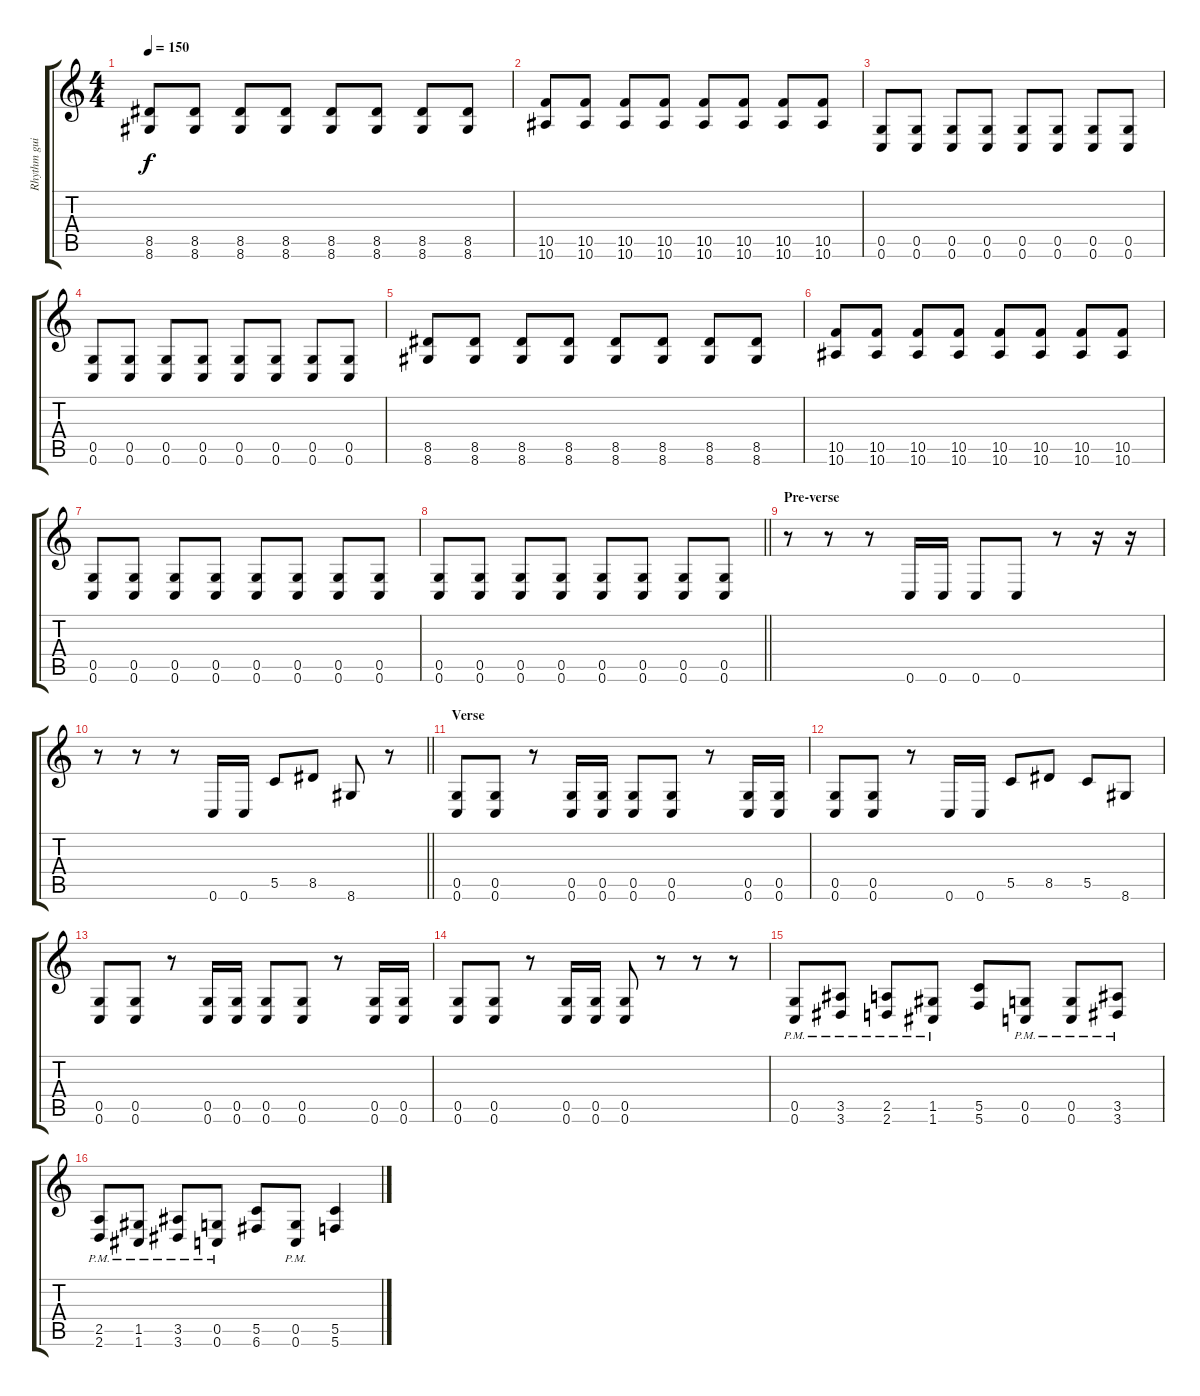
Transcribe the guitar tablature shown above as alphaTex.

\track ("Rhythm guitar" "Rhythm gui") {instrument distortionguitar}
\staff {score tabs}
\tuning (D4 A3 F3 C3 G2 C2) {hide}
\ts (4 4)
\tempo 150
\clef g2
\ks c
(8.5 8.6).8{dy f} (8.5 8.6).8 (8.5 8.6).8 (8.5 8.6).8 (8.5 8.6).8 (8.5 8.6).8 (8.5 8.6).8 (8.5 8.6).8 |
(10.5 10.6).8 (10.5 10.6).8 (10.5 10.6).8 (10.5 10.6).8 (10.5 10.6).8 (10.5 10.6).8 (10.5 10.6).8 (10.5 10.6).8 |
(0.5 0.6).8 (0.5 0.6).8 (0.5 0.6).8 (0.5 0.6).8 (0.5 0.6).8 (0.5 0.6).8 (0.5 0.6).8 (0.5 0.6).8 |
(0.5 0.6).8 (0.5 0.6).8 (0.5 0.6).8 (0.5 0.6).8 (0.5 0.6).8 (0.5 0.6).8 (0.5 0.6).8 (0.5 0.6).8 |
(8.5 8.6).8 (8.5 8.6).8 (8.5 8.6).8 (8.5 8.6).8 (8.5 8.6).8 (8.5 8.6).8 (8.5 8.6).8 (8.5 8.6).8 |
(10.5 10.6).8 (10.5 10.6).8 (10.5 10.6).8 (10.5 10.6).8 (10.5 10.6).8 (10.5 10.6).8 (10.5 10.6).8 (10.5 10.6).8 |
(0.5 0.6).8 (0.5 0.6).8 (0.5 0.6).8 (0.5 0.6).8 (0.5 0.6).8 (0.5 0.6).8 (0.5 0.6).8 (0.5 0.6).8 |
\barLineRight lightlight
(0.5 0.6).8 (0.5 0.6).8 (0.5 0.6).8 (0.5 0.6).8 (0.5 0.6).8 (0.5 0.6).8 (0.5 0.6).8 (0.5 0.6).8 |
\section ("" "Pre-verse")
r.8{balance 0} r.8 r.8 0.6.16 0.6.16 0.6.8 0.6.8 r.8 r.16 r.16 |
\barLineRight lightlight
r.8{balance 8} r.8 r.8 0.6.16 0.6.16 5.5.8 8.5.8 8.6.8 r.8 |
\section ("" "Verse")
(0.5 0.6).8 (0.5 0.6).8 r.8 (0.5 0.6).16 (0.5 0.6).16 (0.5 0.6).8 (0.5 0.6).8 r.8 (0.5 0.6).16 (0.5 0.6).16 |
(0.5 0.6).8 (0.5 0.6).8 r.8 0.6.16 0.6.16 5.5.8 8.5.8 5.5.8 8.6.8 |
(0.5 0.6).8 (0.5 0.6).8 r.8 (0.5 0.6).16 (0.5 0.6).16 (0.5 0.6).8 (0.5 0.6).8 r.8 (0.5 0.6).16 (0.5 0.6).16 |
(0.5 0.6).8 (0.5 0.6).8 r.8 (0.5 0.6).16 (0.5 0.6).16 (0.5 0.6).8 r.8 r.8 r.8 |
(0.5{pm} 0.6{pm}).8 (3.5{pm} 3.6{pm}).8 (2.5{pm} 2.6{pm}).8 (1.5{pm} 1.6{pm}).8 (5.5 5.6).8 (0.5{pm} 0.6{pm}).8 (0.5{pm} 0.6{pm}).8 (3.5{pm} 3.6{pm}).8 |
(2.5{pm} 2.6{pm}).8 (1.5{pm} 1.6{pm}).8 (3.5{pm} 3.6{pm}).8 (0.5{pm} 0.6{pm}).8 (5.5 6.6).8 (0.5{pm} 0.6{pm}).8 (5.5 5.6).4
